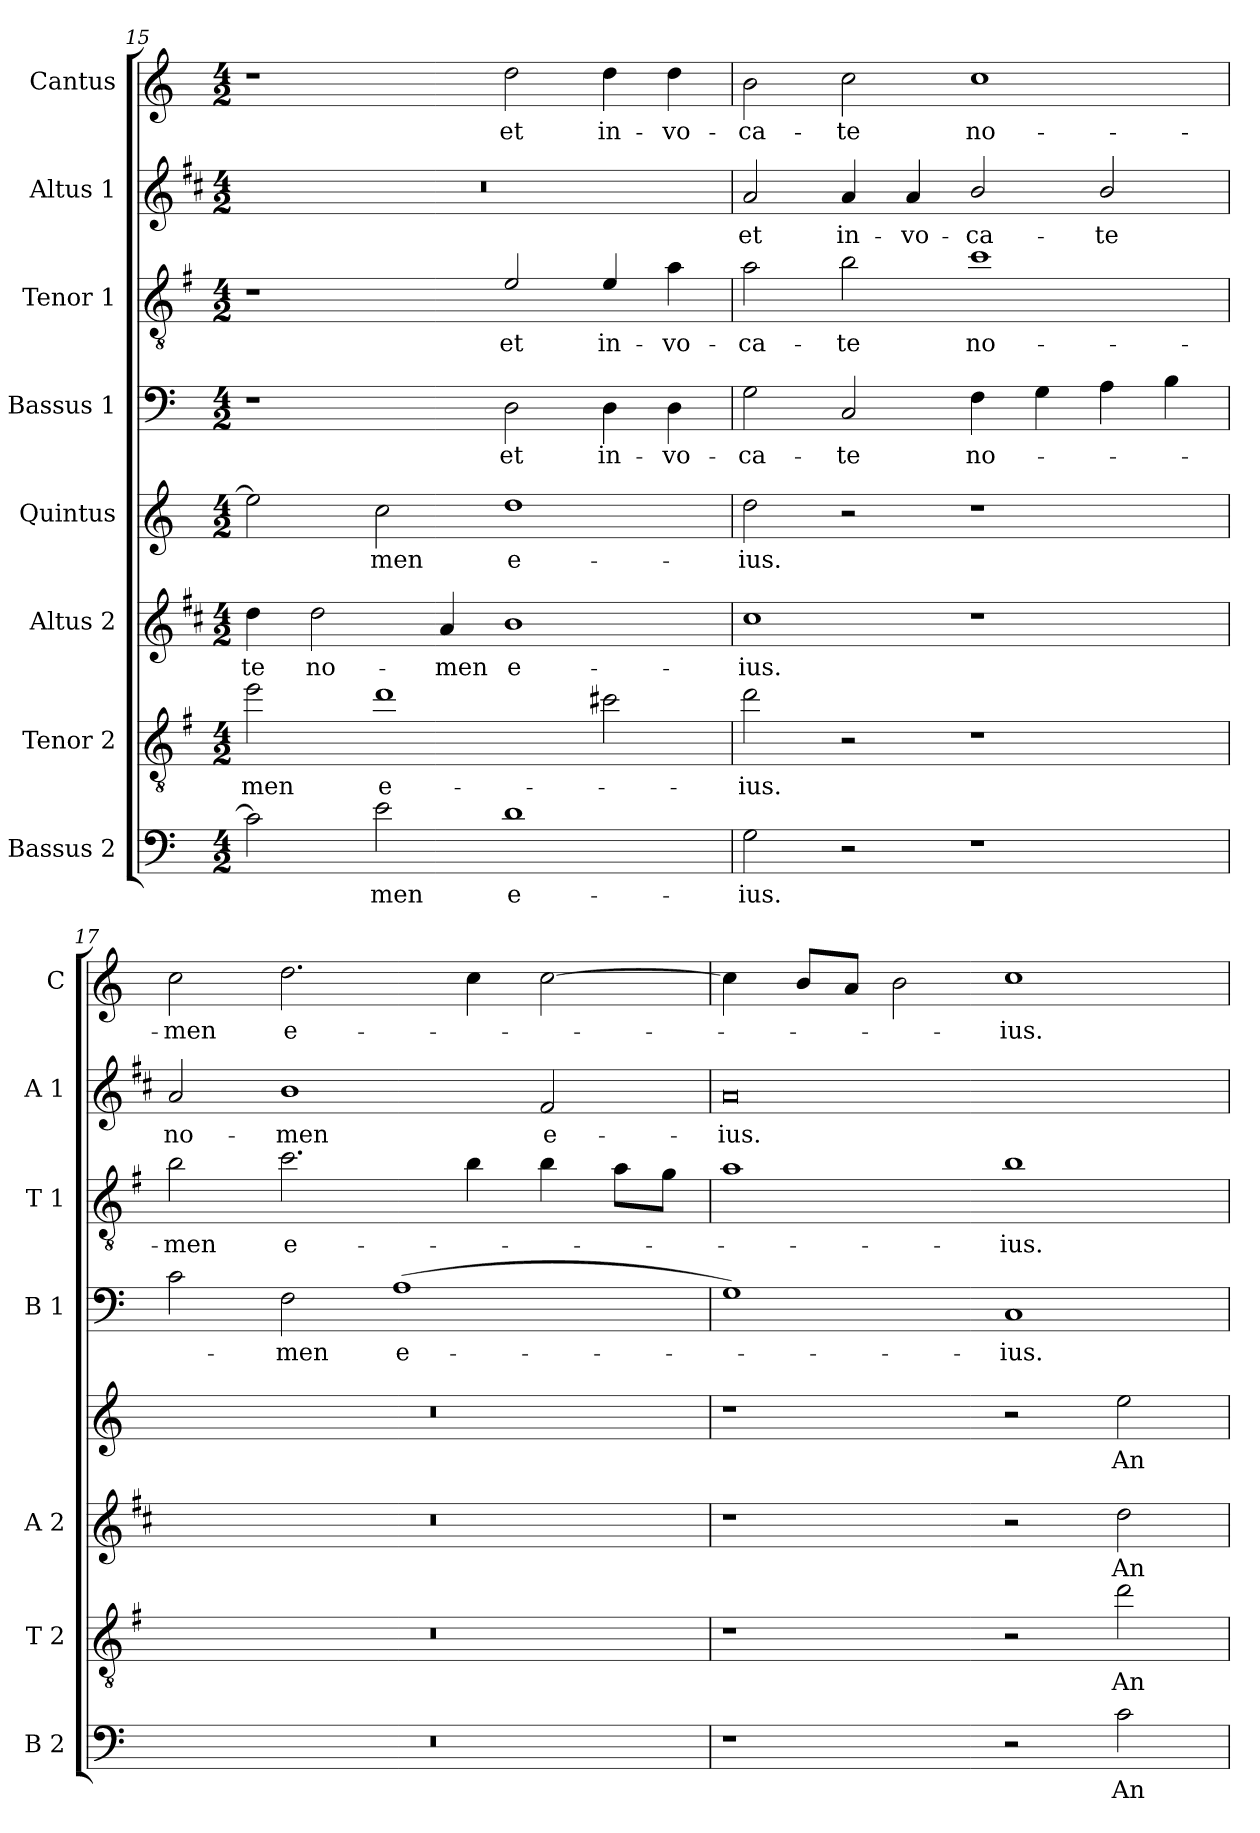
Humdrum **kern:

**kern	**text	**kern	**text	**kern	**text	**kern	**text	**kern	**text	**kern	**text	**kern	**text	**kern	**text
*part8	*part8	*part7	*part7	*part6	*part6	*part5	*part5	*part4	*part4	*part3	*part3	*part2	*part2	*part1	*part1
*staff8	*staff8	*staff7	*staff7	*staff6	*staff6	*staff5	*staff5	*staff4	*staff4	*staff3	*staff3	*staff2	*staff2	*staff1	*staff1
*I"Bassus 2	*	*I"Tenor 2	*	*I"Altus 2	*	*I"Quintus	*	*I"Bassus 1	*	*I"Tenor 1	*	*I"Altus 1	*	*I"Cantus	*
*I'B 2	*	*I'T 2	*	*I'A 2	*	*	*	*I'B 1	*	*I'T 1	*	*I'A 1	*	*I'C	*
*clefF4	*	*clefGv2	*	*clefG2	*	*clefG2	*	*clefF4	*	*clefGv2	*	*clefG2	*	*clefG2	*
*	*	*ITrd4c7	*	*ITrd1c2	*	*	*	*	*	*ITrd4c7	*	*ITrd1c2	*	*	*
*k[]	*	*k[]	*	*k[]	*	*k[]	*	*k[]	*	*k[]	*	*k[]	*	*k[]	*
*C:	*	*C:	*	*C:	*	*C:	*	*C:	*	*C:	*	*C:	*	*C:	*
*M4/2	*	*M4/2	*	*M4/2	*	*M4/2	*	*M4/2	*	*M4/2	*	*M4/2	*	*M4/2	*
=15	=15	=15	=15	=15	=15	=15	=15	=15	=15	=15	=15	=15	=15	=15	=15
!	!	!	!LO:LY:b	!	!LO:LY:b	!	!	!	!	!	!	!	!	!	!
2c\]	.	2a\	-men	4cc\	-te	2ee\]	.	1r	.	1r	.	0r	.	1r	.
!	!	!	!	!	!LO:LY:b	!	!	!	!	!	!	!	!	!	!
.	.	.	.	2cc\	no-	.	.	.	.	.	.	.	.	.	.
!	!LO:LY:b	!	!LO:LY:b	!	!	!	!LO:LY:b	!	!	!	!	!	!	!	!
2e\	-men	1g	e-	.	.	2cc\	-men	.	.	.	.	.	.	.	.
!	!	!	!	!	!LO:LY:b	!	!	!	!	!	!	!	!	!	!
.	.	.	.	4g/	-men	.	.	.	.	.	.	.	.	.	.
!	!LO:LY:b	!	!	!	!LO:LY:b	!	!LO:LY:b	!	!LO:LY:b	!	!LO:LY:b	!	!	!	!LO:LY:b
1d	e-	.	.	1a	e-	1dd	e-	2D\	et	2A/	et	.	.	2dd\	et
!	!	!	!	!	!	!	!	!	!LO:LY:b	!	!LO:LY:b	!	!	!	!LO:LY:b
.	.	2f#X\	.	.	.	.	.	4D\	in-	4A/	in-	.	.	4dd\	in-
!	!	!	!	!	!	!	!	!	!LO:LY:b	!	!LO:LY:b	!	!	!	!LO:LY:b
.	.	.	.	.	.	.	.	4D\	-vo-	4d\	-vo-	.	.	4dd\	-vo-
=16	=16	=16	=16	=16	=16	=16	=16	=16	=16	=16	=16	=16	=16	=16	=16
!	!LO:LY:b	!	!LO:LY:b	!	!LO:LY:b	!	!LO:LY:b	!	!LO:LY:b	!	!LO:LY:b	!	!LO:LY:b	!	!LO:LY:b
2G\	-ius.	2g\	-ius.	1b	-ius.	2dd\	-ius.	2G\	-ca-	2d\	-ca-	2g/	et	2b\	-ca-
!	!	!	!	!	!	!	!	!	!LO:LY:b	!	!LO:LY:b	!	!LO:LY:b	!	!LO:LY:b
2r	.	2r	.	.	.	2r	.	2C/	-te	2e\	-te	4g/	in-	2cc\	-te
!	!	!	!	!	!	!	!	!	!	!	!	!	!LO:LY:b	!	!
.	.	.	.	.	.	.	.	.	.	.	.	4g/	-vo-	.	.
!	!	!	!	!	!	!	!	!	!LO:LY:b	!	!LO:LY:b	!	!LO:LY:b	!	!LO:LY:b
1r	.	1r	.	1r	.	1r	.	4F\	no-	1f	no-	2a/	-ca-	1cc	no-
.	.	.	.	.	.	.	.	4G\	.	.	.	.	.	.	.
!	!	!	!	!	!	!	!	!	!	!	!	!	!LO:LY:b	!	!
.	.	.	.	.	.	.	.	4A\	.	.	.	2a/	-te	.	.
.	.	.	.	.	.	.	.	4B\	.	.	.	.	.	.	.
=17	=17	=17	=17	=17	=17	=17	=17	=17	=17	=17	=17	=17	=17	=17	=17
!	!	!	!	!	!	!	!	!	!	!	!LO:LY:b	!	!LO:LY:b	!	!LO:LY:b
0r	.	0r	.	0r	.	0r	.	2c\	.	2e\	-men	2g/	no-	2cc\	-men
!	!	!	!	!	!	!	!	!	!LO:LY:b	!	!LO:LY:b	!	!LO:LY:b	!	!LO:LY:b
.	.	.	.	.	.	.	.	2F\	-men	2.f\	e-	1a	-men	2.dd\	e-
!	!	!	!	!	!	!	!	!	!LO:LY:b	!	!	!	!	!	!
.	.	.	.	.	.	.	.	(>1A	e-	.	.	.	.	.	.
.	.	.	.	.	.	.	.	.	.	4e\	.	.	.	4cc\	.
!	!	!	!	!	!	!	!	!	!	!	!	!	!LO:LY:b	!	!
.	.	.	.	.	.	.	.	.	.	4e\	.	2e/	e-	[2cc\	.
.	.	.	.	.	.	.	.	.	.	8d\L	.	.	.	.	.
.	.	.	.	.	.	.	.	.	.	8c\J	.	.	.	.	.
=18	=18	=18	=18	=18	=18	=18	=18	=18	=18	=18	=18	=18	=18	=18	=18
!	!	!	!	!	!	!	!	!	!	!	!	!	!LO:LY:b	!	!
1r	.	1r	.	1r	.	1r	.	1G)	.	1d	.	0g	-ius.	4cc\]	.
.	.	.	.	.	.	.	.	.	.	.	.	.	.	8b/L	.
.	.	.	.	.	.	.	.	.	.	.	.	.	.	8a/J	.
.	.	.	.	.	.	.	.	.	.	.	.	.	.	2b\	.
!	!	!	!	!	!	!	!	!	!LO:LY:b	!	!LO:LY:b	!	!	!	!LO:LY:b
2r	.	2r	.	2r	.	2r	.	1C	-ius.	1e	-ius.	.	.	1cc	-ius.
!	!LO:LY:b	!	!LO:LY:b	!	!LO:LY:b	!	!LO:LY:b	!	!	!	!	!	!	!	!
2c\	An-	2g\	An-	2cc\	An-	2ee\	An-	.	.	.	.	.	.	.	.
=	=	=	=	=	=	=	=	=	=	=	=	=	=	=	=
*-	*-	*-	*-	*-	*-	*-	*-	*-	*-	*-	*-	*-	*-	*-	*-
